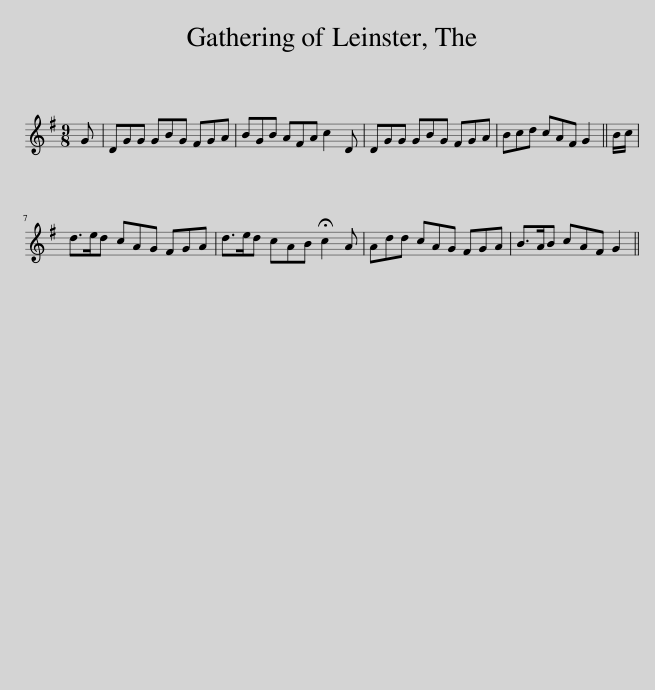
X:1
L:1/8
M:9/8
I:linebreak $
K:G
V:1 treble
V:1
 G | DGG GBG FGA | BGB AFA c2 D | DGG GBG FGA | Bcd cAF G2 || %5
 B/c/ |$ d>ed cAG FGA | d>ed cAB !fermata!c2 A | Add cAG FGA | B>AB cAF G2 || %10
